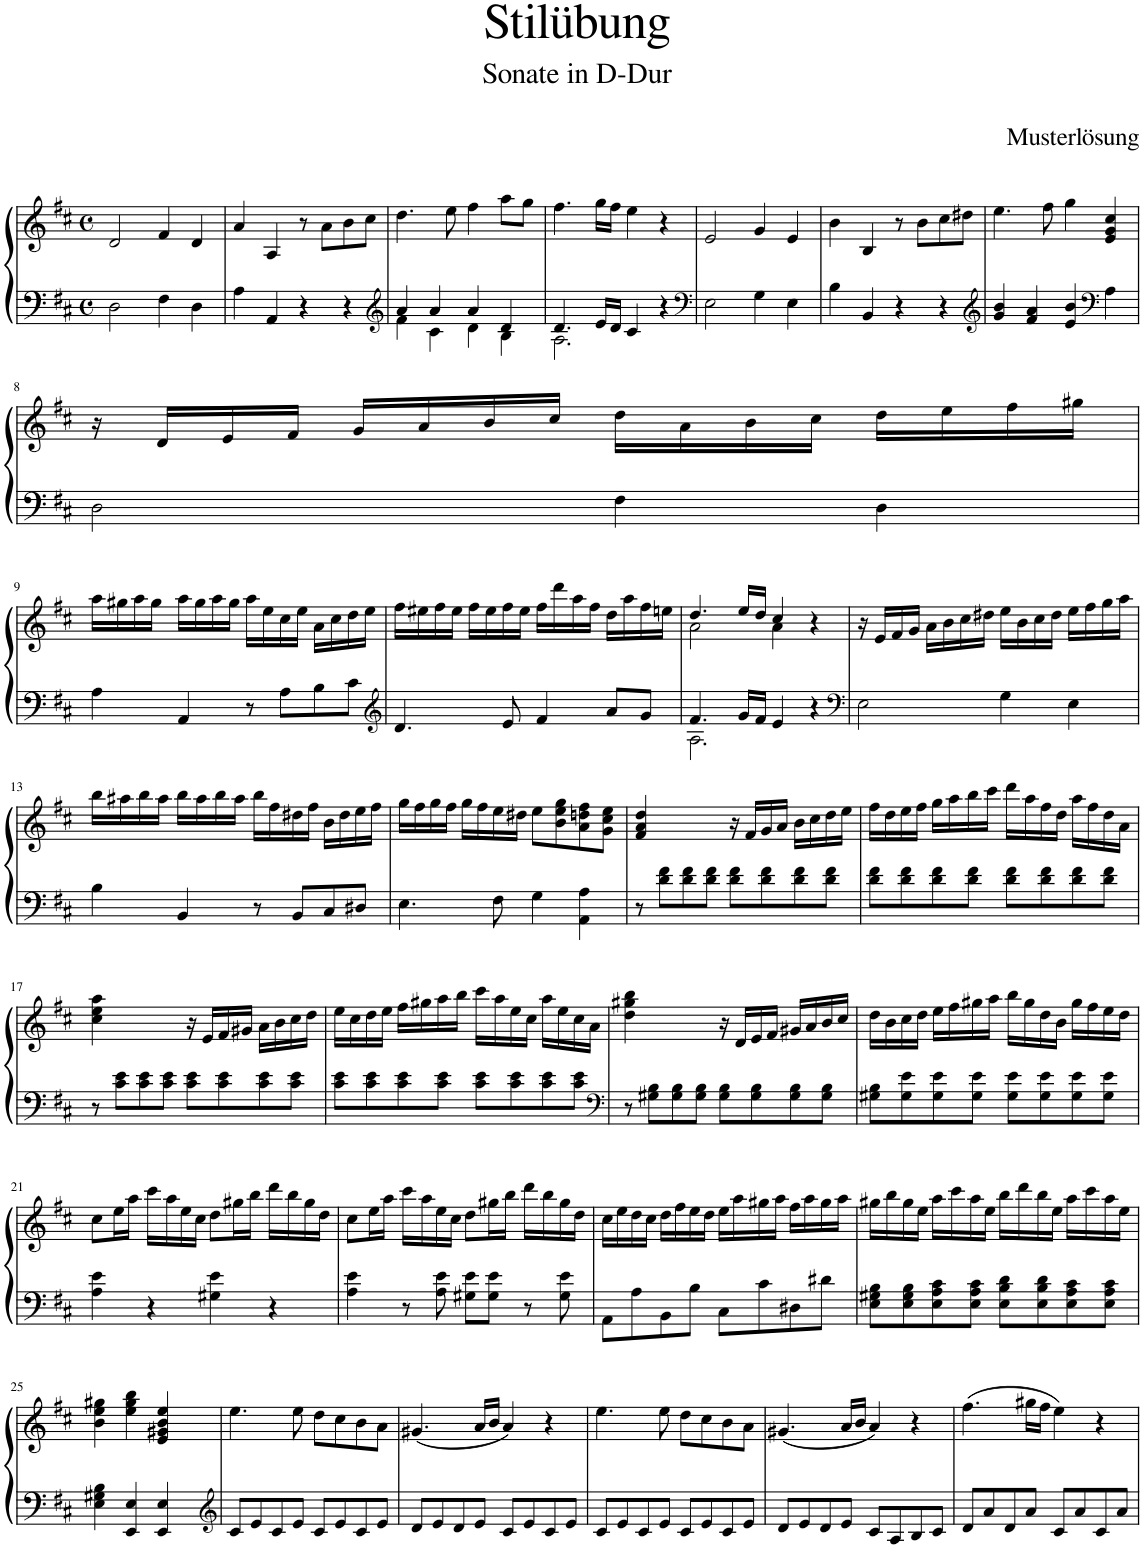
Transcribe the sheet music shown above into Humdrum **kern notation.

**kern	**kern
*part1	*part1
*staff2	*staff1
*I"Klavier	*
*clefF4	*clefG2
*k[f#c#]	*k[f#c#]
*M4/4	*M4/4
*met(c)	*met(c)
=1	=1
2D\	2d/
4F#\	4f#/
4D\	4d/
=2	=2
4A\	4a/
4AA/	4A/
4r	8r
.	8a\L
4r	8b\
.	8cc#\J
=3	=3
*clefG2	*
*^	*
4a/	4f#\	4.dd\
4a/	4c#\	.
.	.	8ee\
4a/	4d\	4ff#\
4d/	4B\	8aa\L
.	.	8gg\J
=4	=4	=4
4.d/	2.A\	4.ff#\
16e/LL	.	16gg\LL
16d/JJ	.	16ff#\JJ
4c#/	.	4ee\
4r	4ryy	4r
*v	*v	*
=5	=5
*clefF4	*
2E\	2e/
4G\	4g/
4E\	4e/
=6	=6
4B\	4b\
4BB/	4B/
4r	8r
.	8b\L
4r	8cc#\
.	8dd#X\J
=7	=7
*clefG2	*
4g/ 4b/	4.ee\
4f#/ 4a/	.
.	8ff#\
4e/ 4b/	4gg\
*clefF4	*
4A\	4e/ 4g/ 4cc#/
!!LO:LB:g=z
=8	=8
2D\	16r
.	16d/LL
.	16e/
.	16f#/JJ
.	16g/LL
.	16a/
.	16b/
.	16cc#/JJ
4F#\	16dd\LL
.	16a\
.	16b\
.	16cc#\JJ
4D\	16dd\LL
.	16ee\
.	16ff#\
.	16gg#X\JJ
!!LO:LB:g=z
=9	=9
4A\	16aa\LL
.	16gg#X\
.	16aa\
.	16gg#\JJ
4AA/	16aa\LL
.	16gg#\
.	16aa\
.	16gg#\JJ
8r	16aa\LL
.	16ee\
8A\L	16cc#\
.	16ee\JJ
8B\	16a\LL
.	16cc#\
8c#\J	16dd\
.	16ee\JJ
=10	=10
*clefG2	*
4.d/	16ff#\LL
.	16ee#X\
.	16ff#\
.	16ee#\JJ
.	16ff#\LL
.	16ee#\
8e/	16ff#\
.	16ee#\JJ
4f#/	16ff#\LL
.	16ddd\
.	16aa\
.	16ff#\JJ
8a/L	16dd\LL
.	16aa\
8g/J	16ff#\
.	16een\JJ
=11	=11
*^	*^
4.f#/	2.A\	4.dd/	2a\
16g/LL	.	16ee/LL	.
16f#/JJ	.	16dd/JJ	.
4e/	.	4cc#/	4a\
4r	4ryy	4r	4ryy
*	*	*v	*v
=12	=12	=12
*clefF4	*	*
2E\	1ryy	16r
.	.	16e/LL
.	.	16f#/
.	.	16g/JJ
.	.	16a\LL
.	.	16b\
.	.	16cc#\
.	.	16dd#X\JJ
4G\	.	16ee\LL
.	.	16b\
.	.	16cc#\
.	.	16dd#\JJ
4E\	.	16ee\LL
.	.	16ff#\
.	.	16gg\
.	.	16aa\JJ
*v	*v	*
!!LO:LB:g=z
=13	=13
4B\	16bb\LL
.	16aa#X\
.	16bb\
.	16aa#\JJ
4BB/	16bb\LL
.	16aa#\
.	16bb\
.	16aa#\JJ
8r	16bb\LL
.	16ff#\
8BB/L	16dd#X\
.	16ff#\JJ
8C#/	16b\LL
.	16dd#\
8D#X/J	16ee\
.	16ff#\JJ
=14	=14
4.E\	16gg\LL
.	16ff#\
.	16gg\
.	16ff#\JJ
.	16gg\LL
.	16ff#\
8F#\	16ee\
.	16dd#X\JJ
4G\	8ee\L
.	8b\ 8ee\ 8gg\
4AA\ 4A\	8a\ 8ddn\ 8ff#\
.	8g\ 8cc#\ 8ee\J
=15	=15
8r	4f#/ 4a/ 4dd/
8d\ 8f#\L	.
8d\ 8f#\	4ryy
8d\ 8f#\J	.
8d\ 8f#\L	16r
.	16f#/LL
8d\ 8f#\	16g/
.	16a/JJ
8d\ 8f#\	16b\LL
.	16cc#\
8d\ 8f#\J	16dd\
.	16ee\JJ
=16	=16
8d\ 8f#\L	16ff#\LL
.	16dd\
8d\ 8f#\	16ee\
.	16ff#\JJ
8d\ 8f#\	16gg\LL
.	16aa\
8d\ 8f#\J	16bb\
.	16ccc#\JJ
8d\ 8f#\L	16ddd\LL
.	16aa\
8d\ 8f#\	16ff#\
.	16dd\JJ
8d\ 8f#\	16aa\LL
.	16ff#\
8d\ 8f#\J	16dd\
.	16a\JJ
!!LO:LB:g=z
=17	=17
8r	4cc#\ 4ee\ 4aa\
8c#\ 8e\L	.
8c#\ 8e\	4ryy
8c#\ 8e\J	.
8c#\ 8e\L	16r
.	16e/LL
8c#\ 8e\	16f#/
.	16g#X/JJ
8c#\ 8e\	16a\LL
.	16b\
8c#\ 8e\J	16cc#\
.	16dd\JJ
=18	=18
8c#\ 8e\L	16ee\LL
.	16cc#\
8c#\ 8e\	16dd\
.	16ee\JJ
8c#\ 8e\	16ff#\LL
.	16gg#X\
8c#\ 8e\J	16aa\
.	16bb\JJ
8c#\ 8e\L	16ccc#\LL
.	16aa\
8c#\ 8e\	16ee\
.	16cc#\JJ
8c#\ 8e\	16aa\LL
.	16ee\
8c#\ 8e\J	16cc#\
.	16a\JJ
=19	=19
*clefF4	*
8r	4dd\ 4gg#X\ 4bb\
8G#X\ 8B\L	.
8G#\ 8B\	4ryy
8G#\ 8B\J	.
8G#\ 8B\L	16r
.	16d/LL
8G#\ 8B\	16e/
.	16f#/JJ
8G#\ 8B\	16g#X/LL
.	16a/
8G#\ 8B\J	16b/
.	16cc#/JJ
=20	=20
8G#X\ 8B\L	16dd\LL
.	16b\
8G#\ 8e\	16cc#\
.	16dd\JJ
8G#\ 8e\	16ee\LL
.	16ff#\
8G#\ 8e\J	16gg#X\
.	16aa\JJ
8G#\ 8e\L	16bb\LL
.	16gg#\
8G#\ 8e\	16dd\
.	16b\JJ
8G#\ 8e\	16gg#\LL
.	16ff#\
8G#\ 8e\J	16ee\
.	16dd\JJ
!!LO:LB:g=z
=21	=21
4A\ 4e\	8cc#\L
.	16ee\L
.	16aa\JJ
4r	16ccc#\LL
.	16aa\
.	16ee\
.	16cc#\JJ
4G#X\ 4e\	8dd\L
.	16gg#X\L
.	16bb\JJ
4r	16ddd\LL
.	16bb\
.	16gg#\
.	16dd\JJ
=22	=22
4A\ 4e\	8cc#\L
.	16ee\L
.	16aa\JJ
8r	16ccc#\LL
.	16aa\
8A\ 8e\	16ee\
.	16cc#\JJ
8G#X\ 8e\L	8dd\L
8G#\ 8e\J	16gg#X\L
.	16bb\JJ
8r	16ddd\LL
.	16bb\
8G#\ 8e\	16gg#\
.	16dd\JJ
=23	=23
8AA\L	16cc#\LL
.	16ee\
8A\	16dd\
.	16cc#\JJ
8BB\	16dd\LL
.	16ff#\
8B\J	16ee\
.	16dd\JJ
8C#\L	16ee\LL
.	16aa\
8c#\	16gg#X\
.	16aa\JJ
8D#X\	16ff#\LL
.	16aa\
8d#X\J	16gg#\
.	16aa\JJ
=24	=24
8E\ 8G#X\ 8B\L	16gg#X\LL
.	16bb\
8E\ 8G#\ 8B\	16gg#\
.	16ee\JJ
8E\ 8A\ 8c#\	16aa\LL
.	16ccc#\
8E\ 8A\ 8c#\J	16aa\
.	16ee\JJ
8E\ 8B\ 8d\L	16bb\LL
.	16ddd\
8E\ 8B\ 8d\	16bb\
.	16ee\JJ
8E\ 8A\ 8c#\	16aa\LL
.	16ccc#\
8E\ 8A\ 8c#\J	16aa\
.	16ee\JJ
!!LO:LB:g=z
=25	=25
4E\ 4G#X\ 4B\	4b\ 4ee\ 4gg#X\
4EE/ 4E/	4ee\ 4gg#\ 4bb\
4EE/ 4E/	4e/ 4g#X/ 4b/ 4ee/
4ryy	4ryy
=26	=26
*clefG2	*
8c#/L	4.ee\
8e/	.
8c#/	.
8e/J	8ee\
8c#/L	8dd\L
8e/	8cc#\
8c#/	8b\
8e/J	8a\J
=27	=27
8d/L	(4.g#X/
8e/	.
8d/	.
8e/J	16a/LL
.	16b/JJ
8c#/L	4a/)
8e/	.
8c#/	4r
8e/J	.
=28	=28
8c#/L	4.ee\
8e/	.
8c#/	.
8e/J	8ee\
8c#/L	8dd\L
8e/	8cc#\
8c#/	8b\
8e/J	8a\J
=29	=29
8d/L	(4.g#X/
8e/	.
8d/	.
8e/J	16a/LL
.	16b/JJ
8c#/L	4a/)
8A/	.
8B/	4r
8c#/J	.
=30	=30
8d/L	(4.ff#\
8a/	.
8d/	.
8a/J	16gg#X\LL
.	16ff#\JJ
8c#/L	4ee\)
8a/	.
8c#/	4r
8a/J	.
=	=
*-	*-
